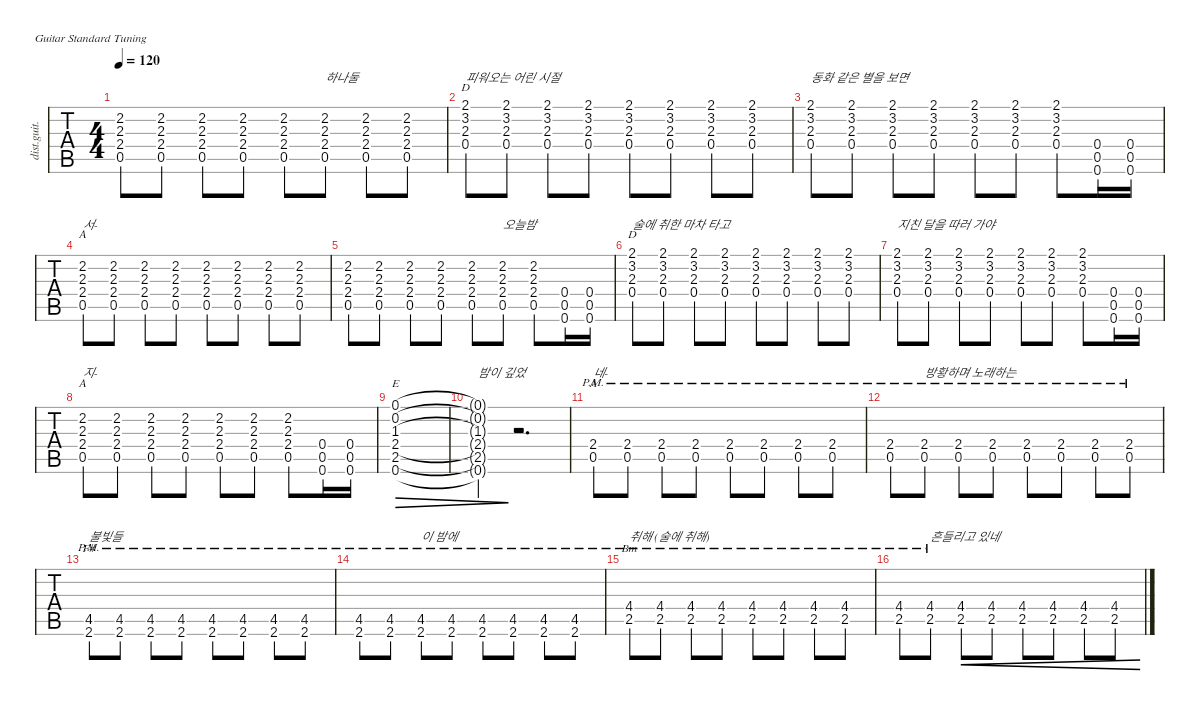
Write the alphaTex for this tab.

\defaultSystemsLayout 4
\hideDynamics
\bracketExtendMode nobrackets
\track ("Distortion Guitar" "dist.guit.") {instrument distortionguitar}
\staff {tabs}
\tuning (E4 B3 G3 D3 A2 E2)
\chord ("A" x x x 2 0 x) {showdiagram false showfingering false}
\chord ("F#" x x x x 4 2) {showdiagram false showfingering false}
\chord ("Bm" x x x 4 2 x) {showdiagram false showfingering false}
\chord ("A" x 2 2 2 0 x) {showdiagram false showfingering false barre (2 2)}
\chord ("D" 2 3 2 0 x x) {showdiagram false showfingering false barre 2}
\chord ("E" 0 0 1 2 2 0) {showdiagram false showfingering false}
\ts (4 4)
\tempo 120
\clef g2
\ks c
(2.2{acc #} 2.3 2.4 0.5).8{dy mf} (2.2{acc #} 2.3 2.4 0.5).8 (2.2{acc #} 2.3 2.4 0.5).8 (2.2{acc #} 2.3 2.4 0.5).8 (2.2{acc #} 2.3 2.4 0.5).8 (2.2{acc #} 2.3 2.4 0.5).8{txt "하나둘"} (2.2{acc #} 2.3 2.4 0.5).8 (2.2{acc #} 2.3 2.4 0.5).8 |
(2.1{acc #} 0.4 3.2 2.3).8{ch "D" txt "피워오는 어린 시절"} (2.1{acc #} 0.4 3.2 2.3).8 (2.1{acc #} 0.4 3.2 2.3).8 (2.1{acc #} 0.4 3.2 2.3).8 (2.1{acc #} 0.4 3.2 2.3).8 (2.1{acc #} 0.4 3.2 2.3).8 (2.1{acc #} 0.4 3.2 2.3).8 (2.1{acc #} 0.4 3.2 2.3).8 |
(2.1{acc #} 0.4 3.2 2.3).8{txt "동화 같은 별을 보면"} (2.1{acc #} 0.4 3.2 2.3).8 (2.1{acc #} 0.4 3.2 2.3).8 (2.1{acc #} 0.4 3.2 2.3).8 (2.1{acc #} 0.4 3.2 2.3).8 (2.1{acc #} 0.4 3.2 2.3).8 (2.1{acc #} 3.2 2.3 0.4).8 (0.6 0.4 0.5).16 (0.6 0.5 0.4).16 |
(2.2{acc #} 2.3 2.4 0.5).8{ch "A" txt "서-"} (2.2{acc #} 2.3 2.4 0.5).8 (2.2{acc #} 2.3 2.4 0.5).8 (2.2{acc #} 2.3 2.4 0.5).8 (2.2{acc #} 2.3 2.4 0.5).8 (2.2{acc #} 2.3 2.4 0.5).8 (2.2{acc #} 2.3 2.4 0.5).8 (2.2{acc #} 2.3 2.4 0.5).8 |
(2.2{acc #} 2.3 2.4 0.5).8 (2.2{acc #} 2.3 2.4 0.5).8 (2.2{acc #} 2.3 2.4 0.5).8 (2.2{acc #} 2.3 2.4 0.5).8 (2.2{acc #} 2.3 2.4 0.5).8 (2.2{acc #} 2.3 2.4 0.5).8{txt "오늘밤"} (2.2{acc #} 2.3 2.4 0.5).8 (0.4 0.5 0.6).16 (0.4 0.5 0.6).16 |
(2.1{acc #} 0.4 3.2 2.3).8{ch "D" txt "술에 취한 마차 타고"} (2.1{acc #} 0.4 3.2 2.3).8 (2.1{acc #} 0.4 3.2 2.3).8 (2.1{acc #} 0.4 3.2 2.3).8 (2.1{acc #} 0.4 3.2 2.3).8 (2.1{acc #} 0.4 3.2 2.3).8 (2.1{acc #} 0.4 3.2 2.3).8 (2.1{acc #} 0.4 3.2 2.3).8 |
(2.1{acc #} 0.4 3.2 2.3).8{txt "지친 달을 따러 가야"} (2.1{acc #} 0.4 3.2 2.3).8 (2.1{acc #} 0.4 3.2 2.3).8 (2.1{acc #} 0.4 3.2 2.3).8 (2.1{acc #} 0.4 3.2 2.3).8 (2.1{acc #} 0.4 3.2 2.3).8 (2.1{acc #} 3.2 2.3 0.4).8 (0.6 0.4 0.5).16 (0.6 0.5 0.4).16 |
(2.2{acc #} 2.3 2.4 0.5).8{ch "A" txt "지-"} (2.2{acc #} 2.3 2.4 0.5).8 (2.2{acc #} 2.3 2.4 0.5).8 (2.2{acc #} 2.3 2.4 0.5).8 (2.2{acc #} 2.3 2.4 0.5).8 (2.2{acc #} 2.3 2.4 0.5).8 (2.2{acc #} 2.3 2.4 0.5).8 (0.4 0.5 0.6).16 (0.4 0.5 0.6).16 |
(0.1 0.2 1.3{acc #} 2.4 2.5 0.6).1{ch "E" dec} |
(0.1{t} 0.2{t} 1.3{t acc #} 2.4{t} 2.5{t} 0.6{t}).4{txt "밤이 깊었" dec} r.2{d} |
(2.4{pm} 0.5{pm}).8{ch "A" txt "네-"} (2.4{pm} 0.5{pm}).8 (2.4{pm} 0.5{pm}).8 (2.4{pm} 0.5{pm}).8 (2.4{pm} 0.5{pm}).8 (2.4{pm} 0.5{pm}).8 (2.4{pm} 0.5{pm}).8 (2.4{pm} 0.5{pm}).8 |
(2.4{pm} 0.5{pm}).8 (2.4{pm} 0.5{pm}).8{txt "방황하며 노래하는"} (2.4{pm} 0.5{pm}).8 (2.4{pm} 0.5{pm}).8 (2.4{pm} 0.5{pm}).8 (2.4{pm} 0.5{pm}).8 (2.4{pm} 0.5{pm}).8 (2.4{pm} 0.5{pm}).8 |
(4.5{pm acc #} 2.6{pm acc #}).8{ch "F#" txt "불빛들"} (4.5{pm acc #} 2.6{pm acc #}).8 (4.5{pm acc #} 2.6{pm acc #}).8 (4.5{pm acc #} 2.6{pm acc #}).8 (4.5{pm acc #} 2.6{pm acc #}).8 (4.5{pm acc #} 2.6{pm acc #}).8 (4.5{pm acc #} 2.6{pm acc #}).8 (4.5{pm acc #} 2.6{pm acc #}).8 |
(4.5{pm acc #} 2.6{pm acc #}).8 (4.5{pm acc #} 2.6{pm acc #}).8 (4.5{pm acc #} 2.6{pm acc #}).8{txt "이 밤에"} (4.5{pm acc #} 2.6{pm acc #}).8 (4.5{pm acc #} 2.6{pm acc #}).8 (4.5{pm acc #} 2.6{pm acc #}).8 (4.5{pm acc #} 2.6{pm acc #}).8 (2.6{pm acc #} 4.5{acc #}).8 |
(4.4{pm acc #} 2.5{pm}).8{ch "Bm" txt "취해 (술에 취해)"} (4.4{pm acc #} 2.5{pm}).8 (4.4{pm acc #} 2.5{pm}).8 (4.4{pm acc #} 2.5{pm}).8 (4.4{pm acc #} 2.5{pm}).8 (4.4{pm acc #} 2.5{pm}).8 (4.4{pm acc #} 2.5{pm}).8 (4.4{pm acc #} 2.5{pm}).8 |
(4.4{pm acc #} 2.5{pm}).8 (4.4{pm acc #} 2.5{pm}).8{txt "흔들리고 있네"} (4.4{acc #} 2.5).8{cre} (4.4{acc #} 2.5).8{cre} (4.4{acc #} 2.5).8{cre} (4.4{acc #} 2.5).8{cre} (4.4{acc #} 2.5).8{cre} (4.4{acc #} 2.5).8{cre}
